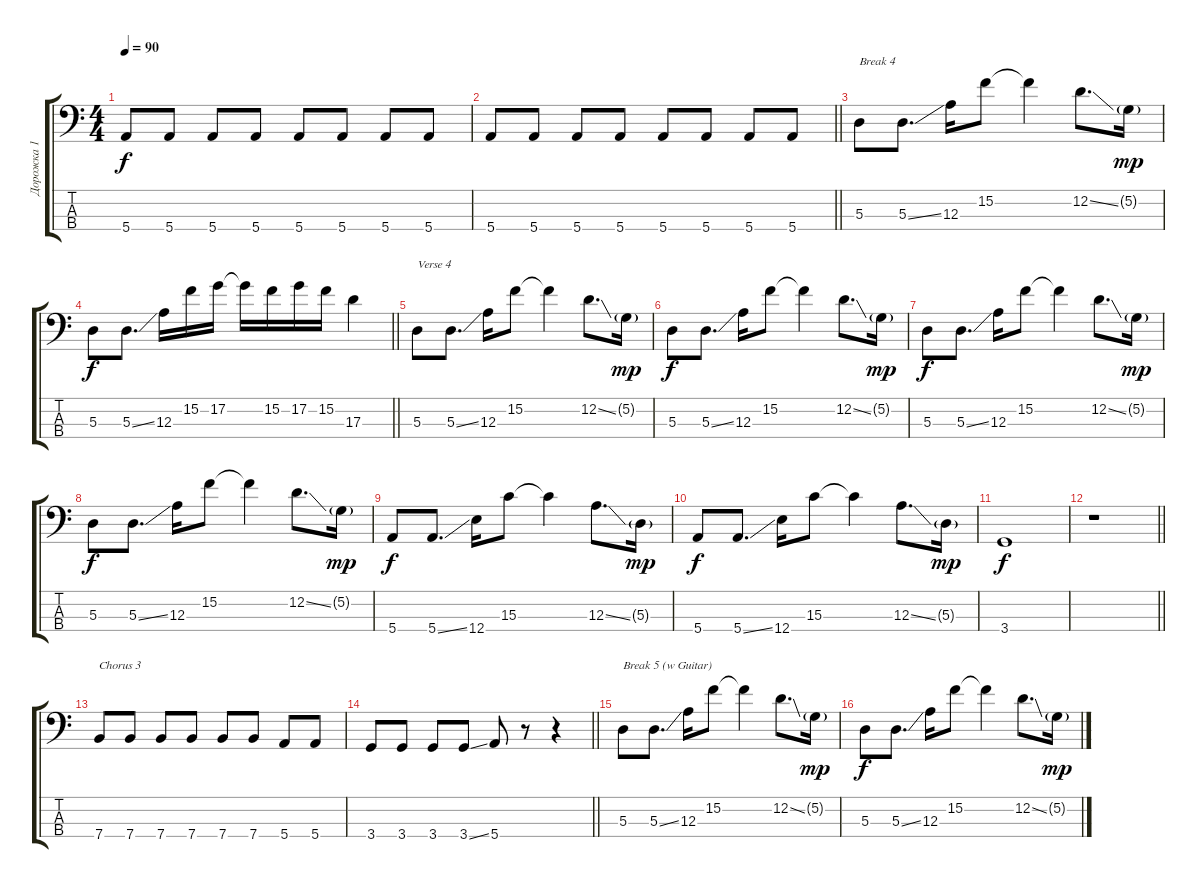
\track ("Дорожка 1" "Дорожка 1") {instrument electricbassfinger}
\staff {score tabs}
\tuning (G2 D2 A1 E1) {hide}
\ts (4 4)
\tempo 90
\clef f4
\ks c
5.4.8{dy f} 5.4.8 5.4.8 5.4.8 5.4.8 5.4.8 5.4.8 5.4.8 |
\barLineRight lightlight
5.4.8 5.4.8 5.4.8 5.4.8 5.4.8 5.4.8 5.4.8 5.4.8 |
5.3.8{txt "Break 4"} 5.3{ss}.8{d} 12.3.16 15.2.8 15.2{t}.4 12.2{ss}.8{d} 5.2{g}.16{dy mp} |
\barLineRight lightlight
5.3.8{dy f} 5.3{ss}.8{d} 12.3.16 15.2.16 17.2.16 17.2{t}.16 15.2.16 17.2.16 15.2.16 17.3.4 |
5.3.8{txt "Verse 4"} 5.3{ss}.8{d} 12.3.16 15.2.8 15.2{t}.4 12.2{ss}.8{d} 5.2{g}.16{dy mp} |
5.3.8{dy f} 5.3{ss}.8{d} 12.3.16 15.2.8 15.2{t}.4 12.2{ss}.8{d} 5.2{g}.16{dy mp} |
5.3.8{dy f} 5.3{ss}.8{d} 12.3.16 15.2.8 15.2{t}.4 12.2{ss}.8{d} 5.2{g}.16{dy mp} |
5.3.8{dy f} 5.3{ss}.8{d} 12.3.16 15.2.8 15.2{t}.4 12.2{ss}.8{d} 5.2{g}.16{dy mp} |
5.4.8{dy f} 5.4{ss}.8{d} 12.4.16 15.3.8 15.3{t}.4 12.3{ss}.8{d} 5.3{g}.16{dy mp} |
5.4.8{dy f} 5.4{ss}.8{d} 12.4.16 15.3.8 15.3{t}.4 12.3{ss}.8{d} 5.3{g}.16{dy mp} |
3.4.1{dy f} |
\barLineRight lightlight
r.1 |
7.4.8{txt "Chorus 3"} 7.4.8 7.4.8 7.4.8 7.4.8 7.4.8 5.4.8 5.4.8 |
\barLineRight lightlight
3.4.8 3.4.8 3.4.8 3.4{ss}.8 5.4.8 r.8 r.4 |
5.3.8{txt "Break 5 (w Guitar)"} 5.3{ss}.8{d} 12.3.16 15.2.8 15.2{t}.4 12.2{ss}.8{d} 5.2{g}.16{dy mp} |
5.3.8{dy f} 5.3{ss}.8{d} 12.3.16 15.2.8 15.2{t}.4 12.2{ss}.8{d} 5.2{g}.16{dy mp}
